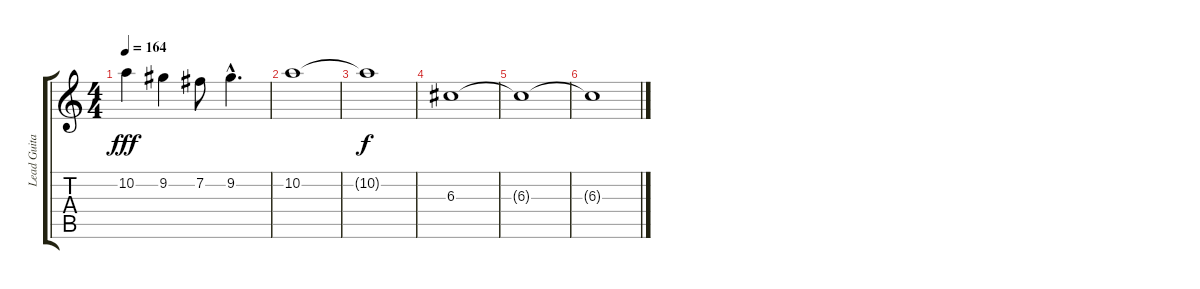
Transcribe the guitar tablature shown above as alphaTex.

\track ("Lead Guitar 2" "Lead Guita") {instrument distortionguitar}
\staff {score tabs}
\tuning (E4 B3 G3 D3 A2 E2) {hide}
\ts (4 4)
\tempo 164
\clef g2
\ks c
10.2.4{dy fff} 9.2.4 7.2.8 9.2{hac}.4{d} |
10.2.1 |
10.2{t}.1{dy f} |
6.3.1 |
6.3{t}.1 |
6.3{t}.1{volume 0}
